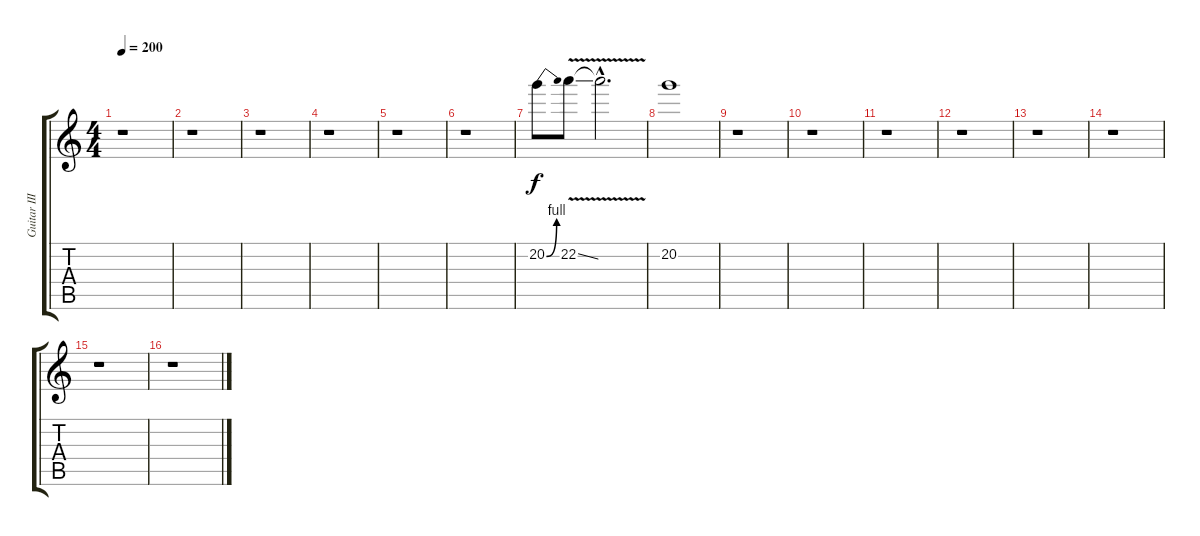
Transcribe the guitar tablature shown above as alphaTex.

\track ("Guitar III Lead" "Guitar III") {instrument overdrivenguitar}
\staff {score tabs}
\tuning (E4 B3 G3 D3 A2 E2) {hide}
\ts (4 4)
\tempo 200
\clef g2
\ks c
r.1{dy f} |
r.1 |
r.1 |
r.1 |
r.1 |
r.1 |
20.2{be (bend 0 0 60 4)}.8 22.2{v ss}.8 22.2{hac t}.2{d} |
20.2.1 |
r.1 |
r.1 |
r.1 |
r.1 |
r.1 |
r.1 |
r.1 |
r.1
